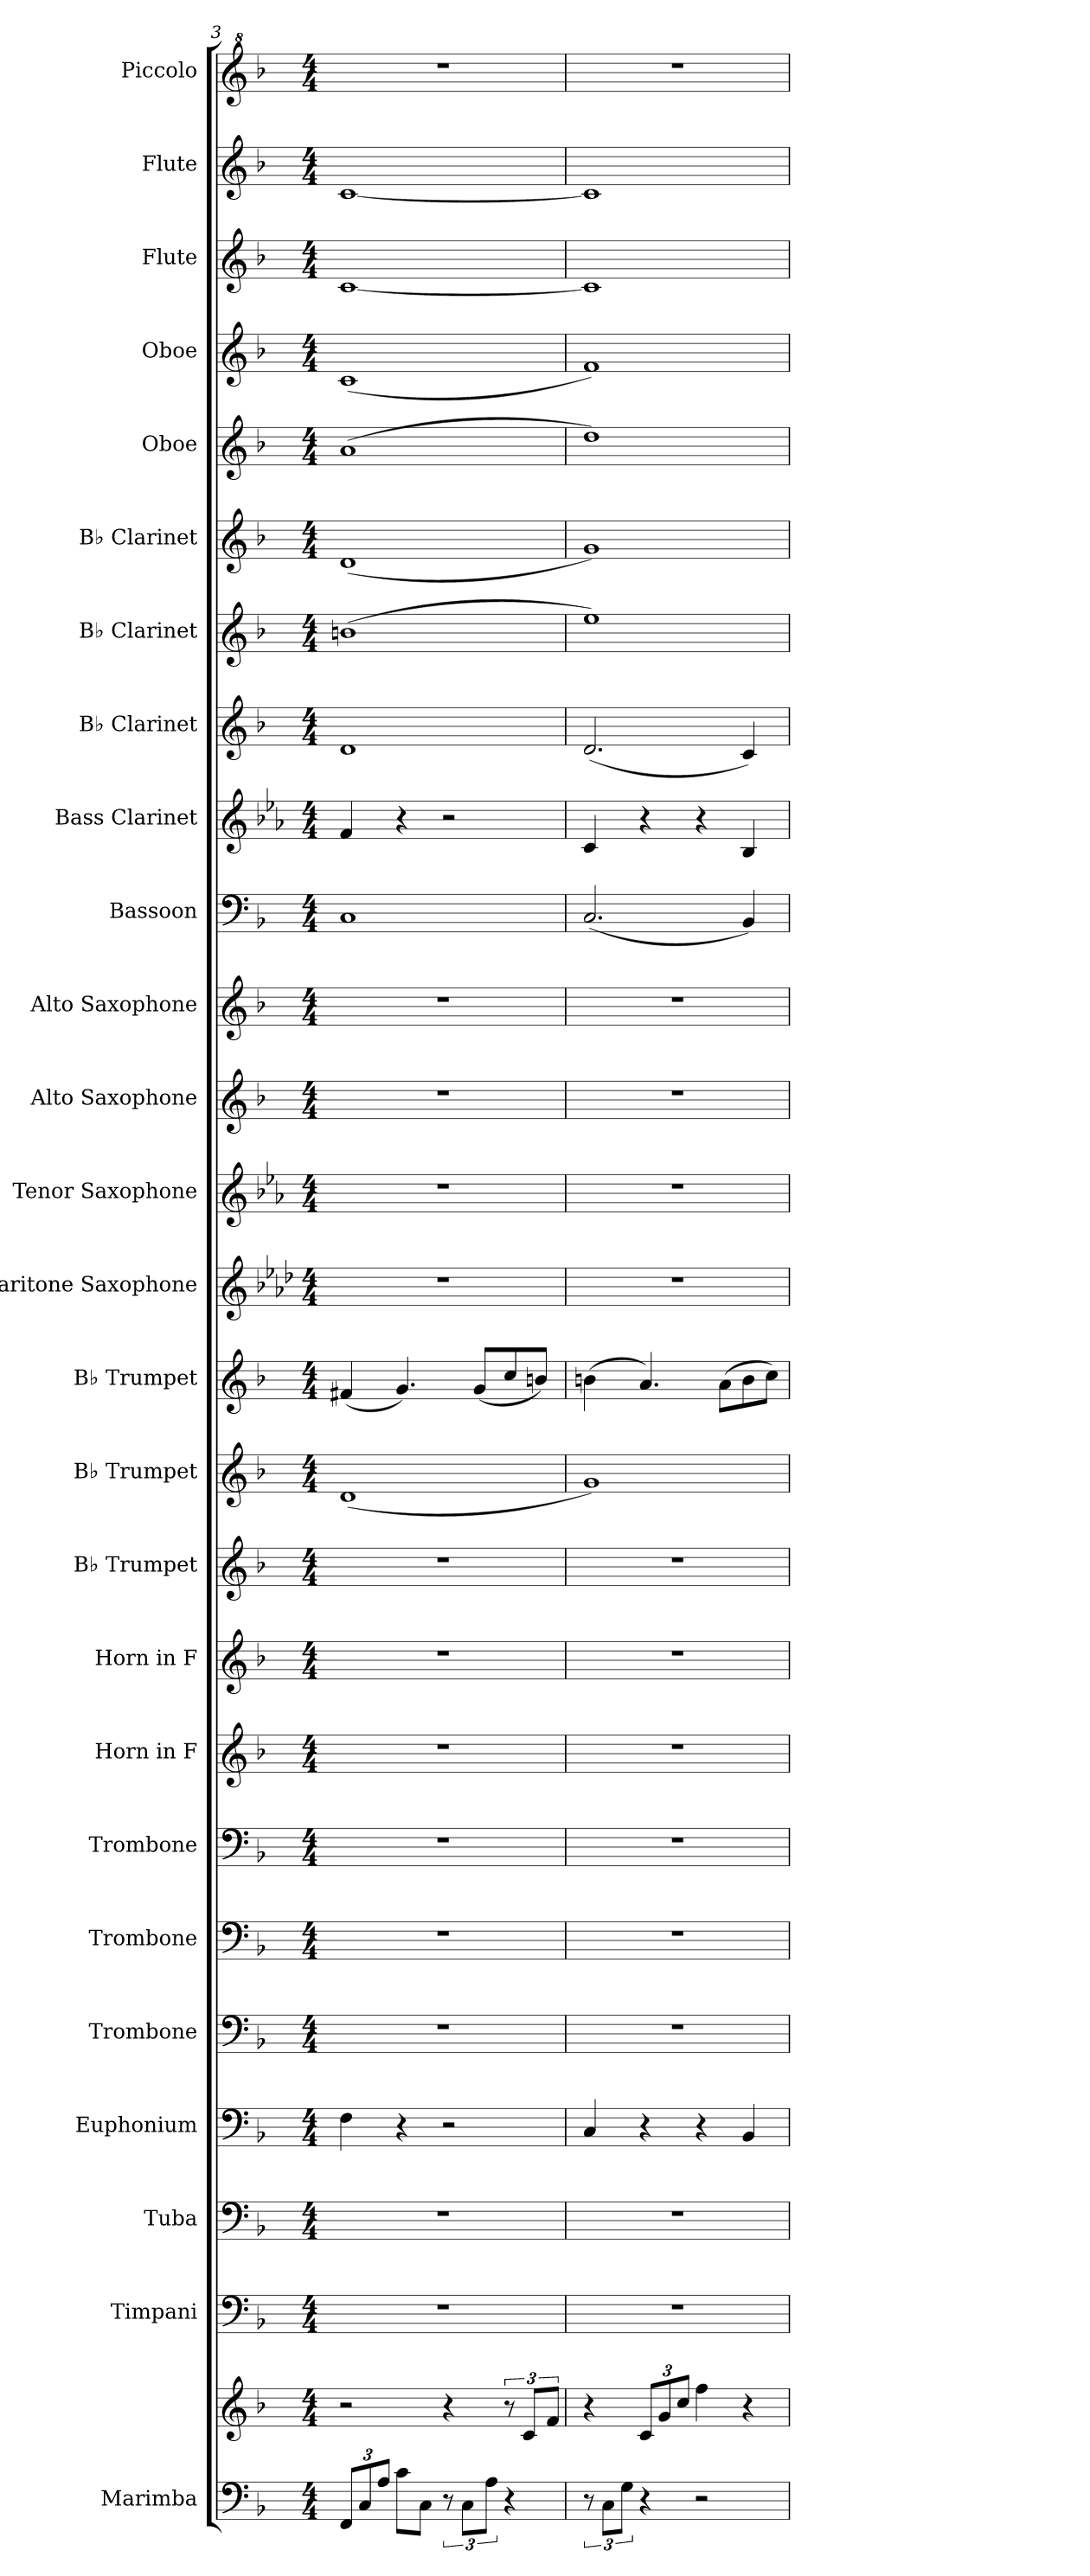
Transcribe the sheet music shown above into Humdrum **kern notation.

**kern	**kern	**kern	**kern	**kern	**kern	**kern	**kern	**kern	**kern	**kern	**kern	**kern	**kern	**kern	**kern	**kern	**kern	**kern	**kern	**kern	**kern	**kern	**kern	**kern	**kern	**kern
*part26	*part26	*part25	*part24	*part23	*part22	*part21	*part20	*part19	*part18	*part17	*part16	*part15	*part14	*part13	*part12	*part11	*part10	*part9	*part8	*part7	*part6	*part5	*part4	*part3	*part2	*part1
*staff27	*staff26	*staff25	*staff24	*staff23	*staff22	*staff21	*staff20	*staff19	*staff18	*staff17	*staff16	*staff15	*staff14	*staff13	*staff12	*staff11	*staff10	*staff9	*staff8	*staff7	*staff6	*staff5	*staff4	*staff3	*staff2	*staff1
*I"Marimba	*	*I"Timpani	*I"Tuba	*I"Euphonium	*I"Trombone	*I"Trombone	*I"Trombone	*I"Horn in F	*I"Horn in F	*I"B♭ Trumpet	*I"B♭ Trumpet	*I"B♭ Trumpet	*I"Baritone Saxophone	*I"Tenor Saxophone	*I"Alto Saxophone	*I"Alto Saxophone	*I"Bassoon	*I"Bass Clarinet	*I"B♭ Clarinet	*I"B♭ Clarinet	*I"B♭ Clarinet	*I"Oboe	*I"Oboe	*I"Flute	*I"Flute	*I"Piccolo
*I'Mrm.	*	*I'Timp.	*I'Tba.	*I'Euph.	*I'Tbn.	*I'Tbn.	*I'Tbn.	*	*	*I'B♭ Tpt.	*I'B♭ Tpt.	*I'B♭ Tpt.	*I'Bar. Sax.	*I'T. Sax.	*I'A. Sax.	*I'A. Sax.	*I'Bsn.	*I'B. Cl.	*I'B♭ Cl.	*I'B♭ Cl.	*I'B♭ Cl.	*I'Ob.	*I'Ob.	*I'Fl.	*I'Fl.	*I'Picc.
*clefF4	*clefG2	*clefF4	*clefF4	*clefF4	*clefF4	*clefF4	*clefF4	*clefG2	*clefG2	*clefG2	*clefG2	*clefG2	*clefG2	*clefG2	*clefG2	*clefG2	*clefF4	*clefG2	*clefG2	*clefG2	*clefG2	*clefG2	*clefG2	*clefG2	*clefG2	*clefG^2
*	*	*	*	*	*	*	*	*ITrd4c7	*ITrd4c7	*ITrd1c2	*ITrd1c2	*ITrd1c2	*ITrd12c21	*ITrd8c14	*ITrd5c9	*ITrd5c9	*	*ITrd8c14	*ITrd1c2	*ITrd1c2	*ITrd1c2	*	*	*	*	*ITrd-7c-12
*k[b-]	*k[b-]	*k[b-]	*k[b-]	*k[b-]	*k[b-]	*k[b-]	*k[b-]	*k[b-e-]	*k[b-e-]	*k[b-e-a-]	*k[b-e-a-]	*k[b-e-a-]	*k[b-e-a-d-]	*k[b-e-a-]	*k[b-e-a-d-]	*k[b-e-a-d-]	*k[b-]	*k[b-e-a-]	*k[b-e-a-]	*k[b-e-a-]	*k[b-e-a-]	*k[b-]	*k[b-]	*k[b-]	*k[b-]	*k[b-]
*M4/4	*M4/4	*M4/4	*M4/4	*M4/4	*M4/4	*M4/4	*M4/4	*M4/4	*M4/4	*M4/4	*M4/4	*M4/4	*M4/4	*M4/4	*M4/4	*M4/4	*M4/4	*M4/4	*M4/4	*M4/4	*M4/4	*M4/4	*M4/4	*M4/4	*M4/4	*M4/4
*Xbrackettup	*	*	*	*	*	*	*	*	*	*	*	*	*	*	*	*	*	*	*	*	*	*	*	*	*	*
=3	=3	=3	=3	=3	=3	=3	=3	=3	=3	=3	=3	=3	=3	=3	=3	=3	=3	=3	=3	=3	=3	=3	=3	=3	=3	=3
12FF/L	2r	1r	1r	4F\	1r	1r	1r	1r	1r	1r	(1c	(4en/	1r	1r	1r	1r	1C	4F/	1c	(1an	(1c	(1a	(1c	[1c	[1c	1r
12C/	.	.	.	.	.	.	.	.	.	.	.	.	.	.	.	.	.	.	.	.	.	.	.	.	.	.
12A/J	.	.	.	.	.	.	.	.	.	.	.	.	.	.	.	.	.	.	.	.	.	.	.	.	.	.
8c\L	.	.	.	4r	.	.	.	.	.	.	.	4.f/)	.	.	.	.	.	4r	.	.	.	.	.	.	.	.
8C\J	.	.	.	.	.	.	.	.	.	.	.	.	.	.	.	.	.	.	.	.	.	.	.	.	.	.
*brackettup	*	*	*	*	*	*	*	*	*	*	*	*	*	*	*	*	*	*	*	*	*	*	*	*	*	*
12r	4r	.	.	2r	.	.	.	.	.	.	.	.	.	.	.	.	.	2r	.	.	.	.	.	.	.	.
12C\L	.	.	.	.	.	.	.	.	.	.	.	.	.	.	.	.	.	.	.	.	.	.	.	.	.	.
.	.	.	.	.	.	.	.	.	.	.	.	(8f/L	.	.	.	.	.	.	.	.	.	.	.	.	.	.
12A\J	.	.	.	.	.	.	.	.	.	.	.	.	.	.	.	.	.	.	.	.	.	.	.	.	.	.
4r	12r	.	.	.	.	.	.	.	.	.	.	8b-/	.	.	.	.	.	.	.	.	.	.	.	.	.	.
.	12c/L	.	.	.	.	.	.	.	.	.	.	.	.	.	.	.	.	.	.	.	.	.	.	.	.	.
.	.	.	.	.	.	.	.	.	.	.	.	8an/J)	.	.	.	.	.	.	.	.	.	.	.	.	.	.
.	12f/J	.	.	.	.	.	.	.	.	.	.	.	.	.	.	.	.	.	.	.	.	.	.	.	.	.
=4	=4	=4	=4	=4	=4	=4	=4	=4	=4	=4	=4	=4	=4	=4	=4	=4	=4	=4	=4	=4	=4	=4	=4	=4	=4	=4
12r	4r	1r	1r	4C/	1r	1r	1r	1r	1r	1r	1f)	(4an\	1r	1r	1r	1r	(2.C/	4C/	(2.c/	1dd)	1f)	1dd)	1f)	1c]	1c]	1r
12C\L	.	.	.	.	.	.	.	.	.	.	.	.	.	.	.	.	.	.	.	.	.	.	.	.	.	.
12G\J	.	.	.	.	.	.	.	.	.	.	.	.	.	.	.	.	.	.	.	.	.	.	.	.	.	.
*	*Xbrackettup	*	*	*	*	*	*	*	*	*	*	*	*	*	*	*	*	*	*	*	*	*	*	*	*	*
4r	12c/L	.	.	4r	.	.	.	.	.	.	.	4.g/)	.	.	.	.	.	4r	.	.	.	.	.	.	.	.
.	12g/	.	.	.	.	.	.	.	.	.	.	.	.	.	.	.	.	.	.	.	.	.	.	.	.	.
.	12cc/J	.	.	.	.	.	.	.	.	.	.	.	.	.	.	.	.	.	.	.	.	.	.	.	.	.
2r	4ff\	.	.	4r	.	.	.	.	.	.	.	.	.	.	.	.	.	4r	.	.	.	.	.	.	.	.
.	.	.	.	.	.	.	.	.	.	.	.	(8g\L	.	.	.	.	.	.	.	.	.	.	.	.	.	.
.	4r	.	.	4BB-/	.	.	.	.	.	.	.	8a\	.	.	.	.	4BB-/)	4BB-/	4B-/)	.	.	.	.	.	.	.
.	.	.	.	.	.	.	.	.	.	.	.	8b-\J)	.	.	.	.	.	.	.	.	.	.	.	.	.	.
=	=	=	=	=	=	=	=	=	=	=	=	=	=	=	=	=	=	=	=	=	=	=	=	=	=	=
*-	*-	*-	*-	*-	*-	*-	*-	*-	*-	*-	*-	*-	*-	*-	*-	*-	*-	*-	*-	*-	*-	*-	*-	*-	*-	*-
